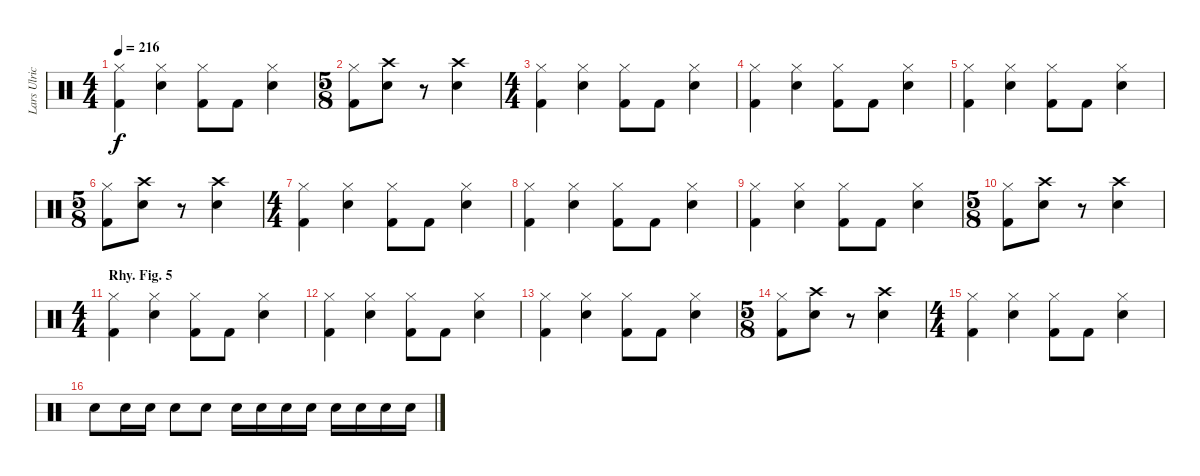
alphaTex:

\track ("Lars Ulrich (Drum)" "Lars Ulric") {instrument percussion}
\staff {score}
\articulation defaults
\ts (4 4)
\tempo 216
\clef neutral
\ks c
("Hi-Hat (closed)" "Kick (hit) 2").4{dy f} ("Hi-Hat (closed)" "Electric Snare (hit)").4 ("Hi-Hat (closed)" "Kick (hit) 2").8 "Kick (hit) 2".8 ("Hi-Hat (closed)" "Electric Snare (hit)").4 |
\ts (5 8)
("Hi-Hat (closed)" "Kick (hit) 2").8 ("Crash high (hit)" "Electric Snare (hit)").8 r.8 ("Crash high (hit)" "Electric Snare (hit)").4 |
\ts (4 4)
("Hi-Hat (closed)" "Kick (hit) 2").4 ("Hi-Hat (closed)" "Electric Snare (hit)").4 ("Hi-Hat (closed)" "Kick (hit) 2").8 "Kick (hit) 2".8 ("Hi-Hat (closed)" "Electric Snare (hit)").4 |
("Hi-Hat (closed)" "Kick (hit) 2").4 ("Hi-Hat (closed)" "Electric Snare (hit)").4 ("Hi-Hat (closed)" "Kick (hit) 2").8 "Kick (hit) 2".8 ("Hi-Hat (closed)" "Electric Snare (hit)").4 |
("Hi-Hat (closed)" "Kick (hit) 2").4 ("Hi-Hat (closed)" "Electric Snare (hit)").4 ("Hi-Hat (closed)" "Kick (hit) 2").8 "Kick (hit) 2".8 ("Hi-Hat (closed)" "Electric Snare (hit)").4 |
\ts (5 8)
("Hi-Hat (closed)" "Kick (hit) 2").8 ("Crash high (hit)" "Electric Snare (hit)").8 r.8 ("Crash high (hit)" "Electric Snare (hit)").4 |
\ts (4 4)
("Hi-Hat (closed)" "Kick (hit) 2").4 ("Hi-Hat (closed)" "Electric Snare (hit)").4 ("Hi-Hat (closed)" "Kick (hit) 2").8 "Kick (hit) 2".8 ("Hi-Hat (closed)" "Electric Snare (hit)").4 |
("Hi-Hat (closed)" "Kick (hit) 2").4 ("Hi-Hat (closed)" "Electric Snare (hit)").4 ("Hi-Hat (closed)" "Kick (hit) 2").8 "Kick (hit) 2".8 ("Hi-Hat (closed)" "Electric Snare (hit)").4 |
("Hi-Hat (closed)" "Kick (hit) 2").4 ("Hi-Hat (closed)" "Electric Snare (hit)").4 ("Hi-Hat (closed)" "Kick (hit) 2").8 "Kick (hit) 2".8 ("Hi-Hat (closed)" "Electric Snare (hit)").4 |
\ts (5 8)
("Hi-Hat (closed)" "Kick (hit) 2").8 ("Crash high (hit)" "Electric Snare (hit)").8 r.8 ("Crash high (hit)" "Electric Snare (hit)").4 |
\ts (4 4)
\section ("" "Rhy. Fig. 5")
("Hi-Hat (closed)" "Kick (hit) 2").4 ("Hi-Hat (closed)" "Electric Snare (hit)").4 ("Hi-Hat (closed)" "Kick (hit) 2").8 "Kick (hit) 2".8 ("Hi-Hat (closed)" "Electric Snare (hit)").4 |
("Hi-Hat (closed)" "Kick (hit) 2").4 ("Hi-Hat (closed)" "Electric Snare (hit)").4 ("Hi-Hat (closed)" "Kick (hit) 2").8 "Kick (hit) 2".8 ("Hi-Hat (closed)" "Electric Snare (hit)").4 |
("Hi-Hat (closed)" "Kick (hit) 2").4 ("Hi-Hat (closed)" "Electric Snare (hit)").4 ("Hi-Hat (closed)" "Kick (hit) 2").8 "Kick (hit) 2".8 ("Hi-Hat (closed)" "Electric Snare (hit)").4 |
\ts (5 8)
("Hi-Hat (closed)" "Kick (hit) 2").8 ("Crash high (hit)" "Electric Snare (hit)").8 r.8 ("Crash high (hit)" "Electric Snare (hit)").4 |
\ts (4 4)
("Hi-Hat (closed)" "Kick (hit) 2").4 ("Hi-Hat (closed)" "Electric Snare (hit)").4 ("Hi-Hat (closed)" "Kick (hit) 2").8 "Kick (hit) 2".8 ("Hi-Hat (closed)" "Electric Snare (hit)").4 |
"Electric Snare (hit)".8 "Electric Snare (hit)".16 "Electric Snare (hit)".16 "Electric Snare (hit)".8 "Electric Snare (hit)".8 "Electric Snare (hit)".16 "Electric Snare (hit)".16 "Electric Snare (hit)".16 "Electric Snare (hit)".16 "Electric Snare (hit)".16 "Electric Snare (hit)".16 "Electric Snare (hit)".16 "Electric Snare (hit)".16
